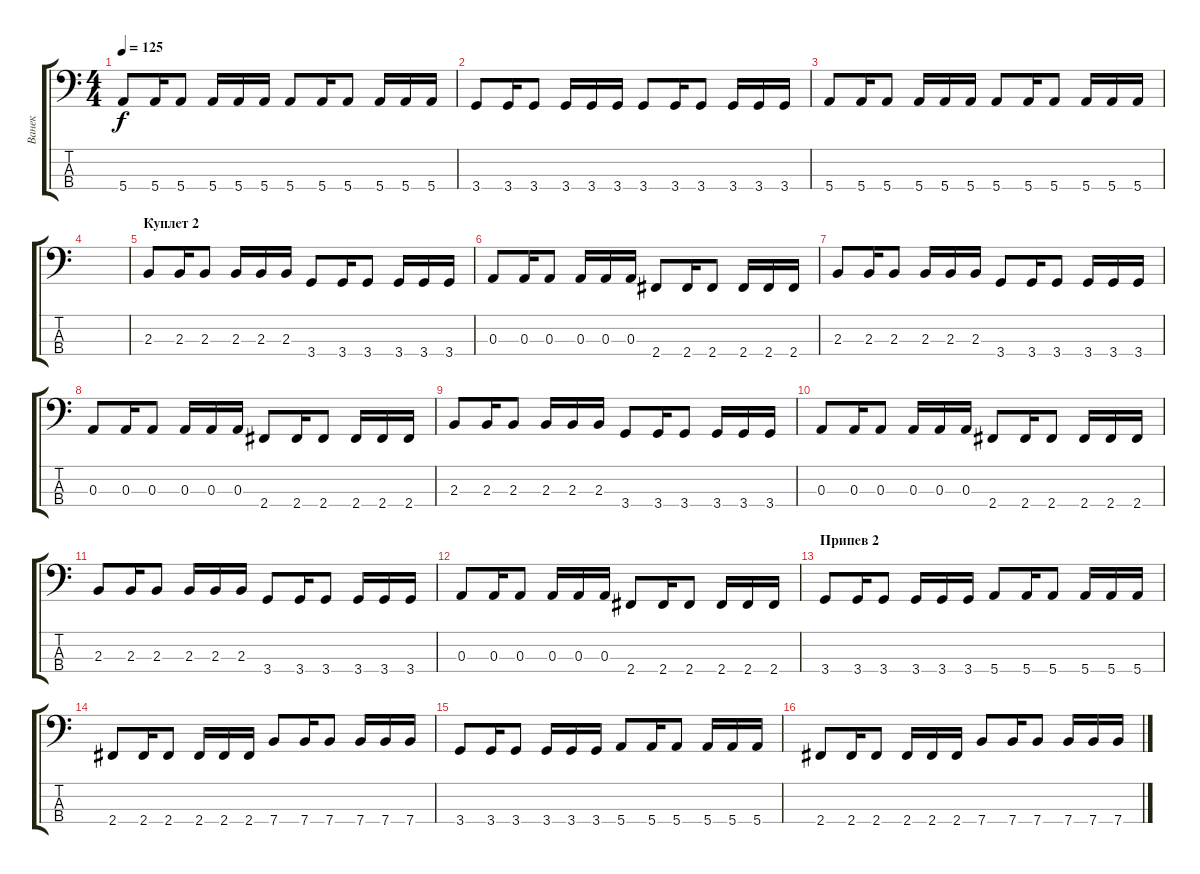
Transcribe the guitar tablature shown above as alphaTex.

\track ("Ванек" "Ванек") {instrument electricbassfinger}
\staff {score tabs}
\tuning (G2 D2 A1 E1) {hide}
\ts (4 4)
\tempo 125
\clef f4
\ks c
5.4.8{dy f} 5.4.16 5.4.8 5.4.16 5.4.16 5.4.16 5.4.8 5.4.16 5.4.8 5.4.16 5.4.16 5.4.16 |
3.4.8 3.4.16 3.4.8 3.4.16 3.4.16 3.4.16 3.4.8 3.4.16 3.4.8 3.4.16 3.4.16 3.4.16 |
5.4.8 5.4.16 5.4.8 5.4.16 5.4.16 5.4.16 5.4.8 5.4.16 5.4.8 5.4.16 5.4.16 5.4.16 |
|
\section ("" "Куплет 2")
2.3.8 2.3.16 2.3.8 2.3.16 2.3.16 2.3.16 3.4.8 3.4.16 3.4.8 3.4.16 3.4.16 3.4.16 |
0.3.8 0.3.16 0.3.8 0.3.16 0.3.16 0.3.16 2.4.8 2.4.16 2.4.8 2.4.16 2.4.16 2.4.16 |
2.3.8 2.3.16 2.3.8 2.3.16 2.3.16 2.3.16 3.4.8 3.4.16 3.4.8 3.4.16 3.4.16 3.4.16 |
0.3.8 0.3.16 0.3.8 0.3.16 0.3.16 0.3.16 2.4.8 2.4.16 2.4.8 2.4.16 2.4.16 2.4.16 |
2.3.8 2.3.16 2.3.8 2.3.16 2.3.16 2.3.16 3.4.8 3.4.16 3.4.8 3.4.16 3.4.16 3.4.16 |
0.3.8 0.3.16 0.3.8 0.3.16 0.3.16 0.3.16 2.4.8 2.4.16 2.4.8 2.4.16 2.4.16 2.4.16 |
2.3.8 2.3.16 2.3.8 2.3.16 2.3.16 2.3.16 3.4.8 3.4.16 3.4.8 3.4.16 3.4.16 3.4.16 |
0.3.8 0.3.16 0.3.8 0.3.16 0.3.16 0.3.16 2.4.8 2.4.16 2.4.8 2.4.16 2.4.16 2.4.16 |
\section ("" "Припев 2")
3.4.8 3.4.16 3.4.8 3.4.16 3.4.16 3.4.16 5.4.8 5.4.16 5.4.8 5.4.16 5.4.16 5.4.16 |
2.4.8 2.4.16 2.4.8 2.4.16 2.4.16 2.4.16 7.4.8 7.4.16 7.4.8 7.4.16 7.4.16 7.4.16 |
3.4.8 3.4.16 3.4.8 3.4.16 3.4.16 3.4.16 5.4.8 5.4.16 5.4.8 5.4.16 5.4.16 5.4.16 |
2.4.8 2.4.16 2.4.8 2.4.16 2.4.16 2.4.16 7.4.8 7.4.16 7.4.8 7.4.16 7.4.16 7.4.16
